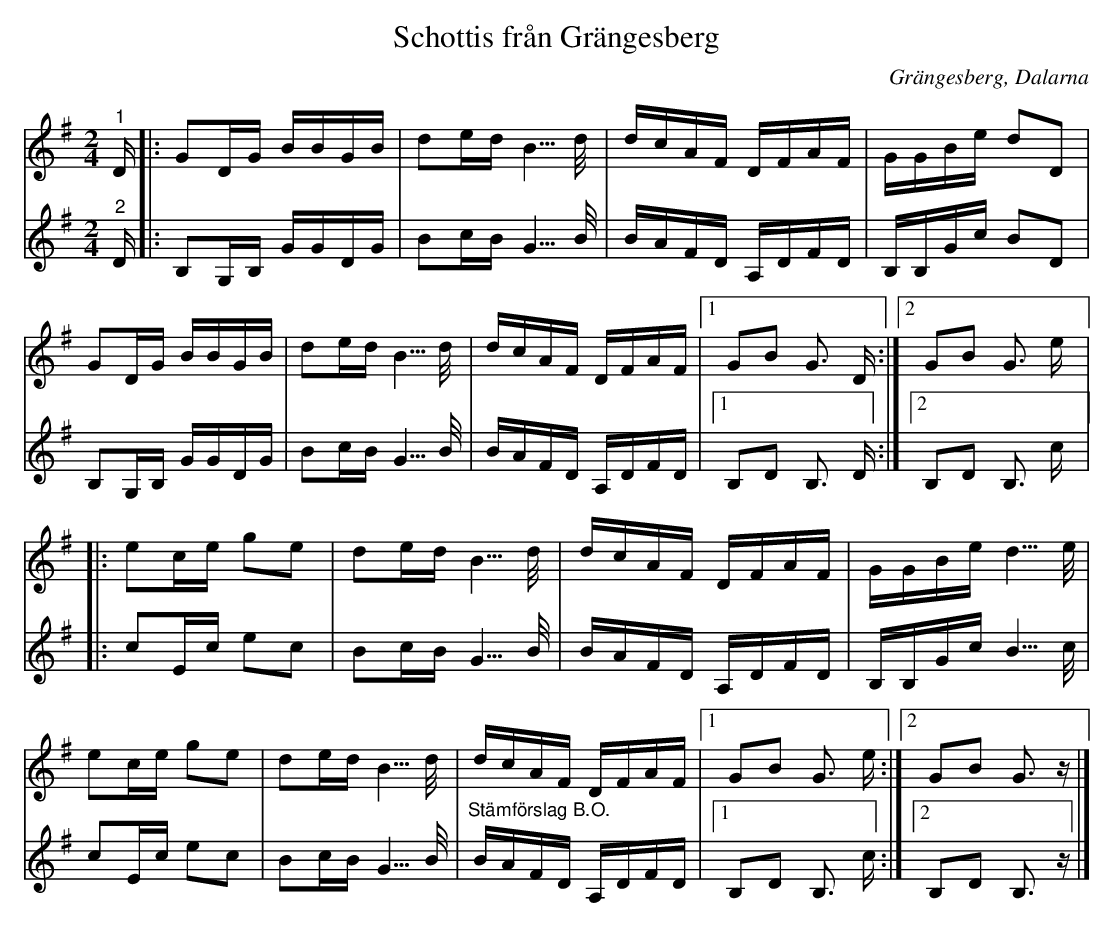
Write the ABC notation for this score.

X:1
T:Schottis från Grängesberg
O:Grängesberg, Dalarna
L:1/16
M:2/4
K:G
V:1
"^1" D |: G2DG BBGB | d2ed B5/2d/ | dcAF DFAF | GGBe d2D2 |
G2DG BBGB | d2ed B5/2d/ | dcAF DFAF |1 G2B2 G3 D :|2 G2B2 G3 e |:
e2ce g2e2 | d2ed B5/2d/ | dcAF DFAF | GGBe d5/2e/ |
e2ce g2e2 | d2ed B5/2d/ | dcAF DFAF |1 G2B2 G3 e :|2 G2B2 G3 z |]
V:2
"^2" D |: B,2G,B, GGDG | B2cB G5/2B/ | BAFD A,DFD | B,B,Gc B2D2 | B,2G,B, GGDG | B2cB G5/2B/ |
BAFD A,DFD |1 B,2D2 B,3 D :|2 B,2D2 B,3 c |: c2Ec e2c2 | B2cB G5/2B/ | BAFD A,DFD |
B,B,Gc B5/2c/ | c2Ec e2c2 | B2cB G5/2B/ | "^Stämförslag B.O." BAFD A,DFD |1 B,2D2 B,3 c :|2 B,2D2 B,3 z |]
